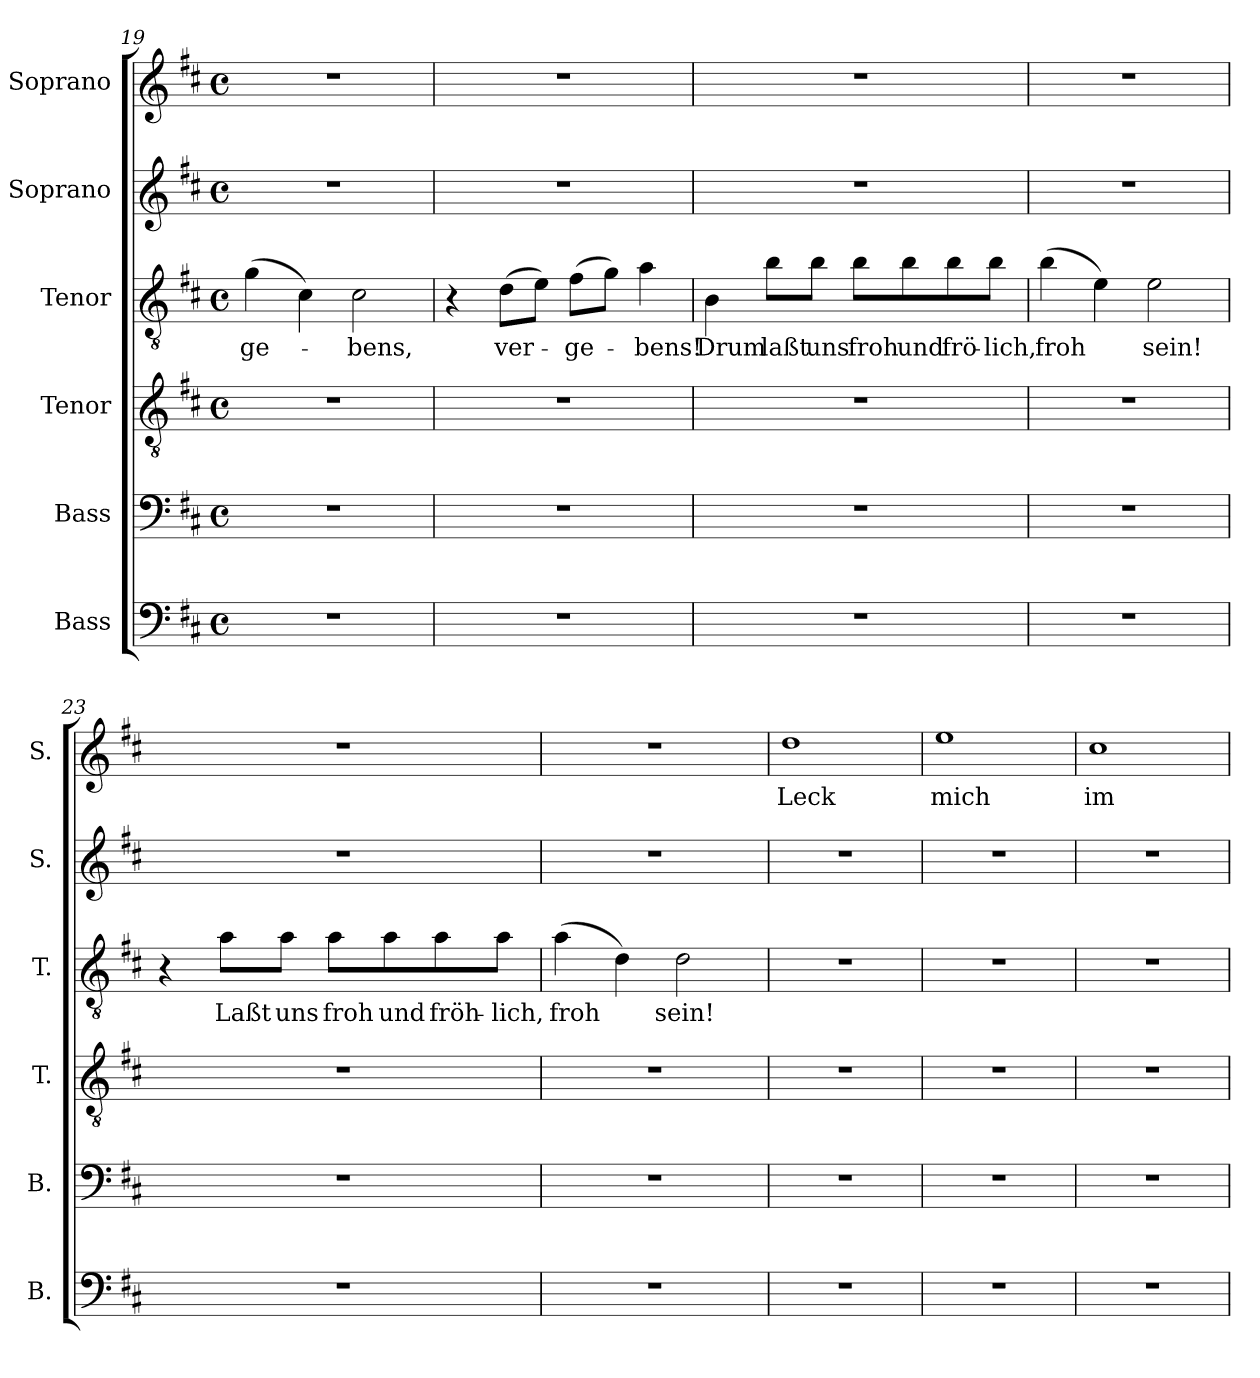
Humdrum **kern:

**kern	**kern	**kern	**kern	**text	**kern	**kern	**text
*part6	*part5	*part4	*part3	*part3	*part2	*part1	*part1
*staff6	*staff5	*staff4	*staff3	*staff3	*staff2	*staff1	*staff1
*I"Bass	*I"Bass	*I"Tenor	*I"Tenor	*	*I"Soprano	*I"Soprano	*
*I'B.	*I'B.	*I'T.	*I'T.	*	*I'S.	*I'S.	*
*clefF4	*clefF4	*clefGv2	*clefGv2	*	*clefG2	*clefG2	*
*k[f#c#]	*k[f#c#]	*k[f#c#]	*k[f#c#]	*	*k[f#c#]	*k[f#c#]	*
*M4/4	*M4/4	*M4/4	*M4/4	*	*M4/4	*M4/4	*
*met(c)	*met(c)	*met(c)	*met(c)	*	*met(c)	*met(c)	*
=19	=19	=19	=19	=19	=19	=19	=19
!	!	!	!	!LO:LY:b	!	!	!
1r	1r	1r	(>4g\	-ge-	1r	1r	.
.	.	.	4c#\)	.	.	.	.
!	!	!	!	!LO:LY:b	!	!	!
.	.	.	2c#\	-bens,	.	.	.
!!LO:LB:g=z
=20	=20	=20	=20	=20	=20	=20	=20
1r	1r	1r	4r	.	1r	1r	.
!	!	!	!	!LO:LY:b	!	!	!
.	.	.	(>8d\L	ver-	.	.	.
.	.	.	8e\J)	.	.	.	.
!	!	!	!	!LO:LY:b	!	!	!
.	.	.	(>8f#\L	-ge-	.	.	.
.	.	.	8g\J)	.	.	.	.
!	!	!	!	!LO:LY:b	!	!	!
.	.	.	4a\	-bens!	.	.	.
=21	=21	=21	=21	=21	=21	=21	=21
!	!	!	!	!LO:LY:b	!	!	!
1r	1r	1r	4B\	Drum	1r	1r	.
!	!	!	!	!LO:LY:b	!	!	!
.	.	.	8b\L	laßt	.	.	.
!	!	!	!	!LO:LY:b	!	!	!
.	.	.	8b\J	uns	.	.	.
!	!	!	!	!LO:LY:b	!	!	!
.	.	.	8b\L	froh	.	.	.
!	!	!	!	!LO:LY:b	!	!	!
.	.	.	8b\	und	.	.	.
!	!	!	!	!LO:LY:b	!	!	!
.	.	.	8b\	frö-	.	.	.
!	!	!	!	!LO:LY:b	!	!	!
.	.	.	8b\J	-lich,	.	.	.
=22	=22	=22	=22	=22	=22	=22	=22
!	!	!	!	!LO:LY:b	!	!	!
1r	1r	1r	(>4b\	froh	1r	1r	.
.	.	.	4e\)	.	.	.	.
!	!	!	!	!LO:LY:b	!	!	!
.	.	.	2e\	sein!	.	.	.
=23	=23	=23	=23	=23	=23	=23	=23
1r	1r	1r	4r	.	1r	1r	.
!	!	!	!	!LO:LY:b	!	!	!
.	.	.	8a\L	Laßt	.	.	.
!	!	!	!	!LO:LY:b	!	!	!
.	.	.	8a\J	uns	.	.	.
!	!	!	!	!LO:LY:b	!	!	!
.	.	.	8a\L	froh	.	.	.
!	!	!	!	!LO:LY:b	!	!	!
.	.	.	8a\	und	.	.	.
!	!	!	!	!LO:LY:b	!	!	!
.	.	.	8a\	fröh-	.	.	.
!	!	!	!	!LO:LY:b	!	!	!
.	.	.	8a\J	-lich,	.	.	.
!!LO:PB:g=z
=24	=24	=24	=24	=24	=24	=24	=24
!	!	!	!	!LO:LY:b	!	!	!
1r	1r	1r	(>4a\	froh	1r	1r	.
.	.	.	4d\)	.	.	.	.
!	!	!	!	!LO:LY:b	!	!	!
.	.	.	2d\	sein!	.	.	.
=25	=25	=25	=25	=25	=25	=25	=25
!!LO:REH:place=s1:a:B:fs=14:t=1.
*	*	*	*	*	*	*MM120	*
!	!	!	!	!	!	!	!LO:LY:b
1r	1r	1r	1r	.	1r	1dd	Leck
=26	=26	=26	=26	=26	=26	=26	=26
!	!	!	!	!	!	!	!LO:LY:b
1r	1r	1r	1r	.	1r	1ee	mich
=27	=27	=27	=27	=27	=27	=27	=27
!	!	!	!	!	!	!	!LO:LY:b
1r	1r	1r	1r	.	1r	1cc#	im
=	=	=	=	=	=	=	=
*-	*-	*-	*-	*-	*-	*-	*-
